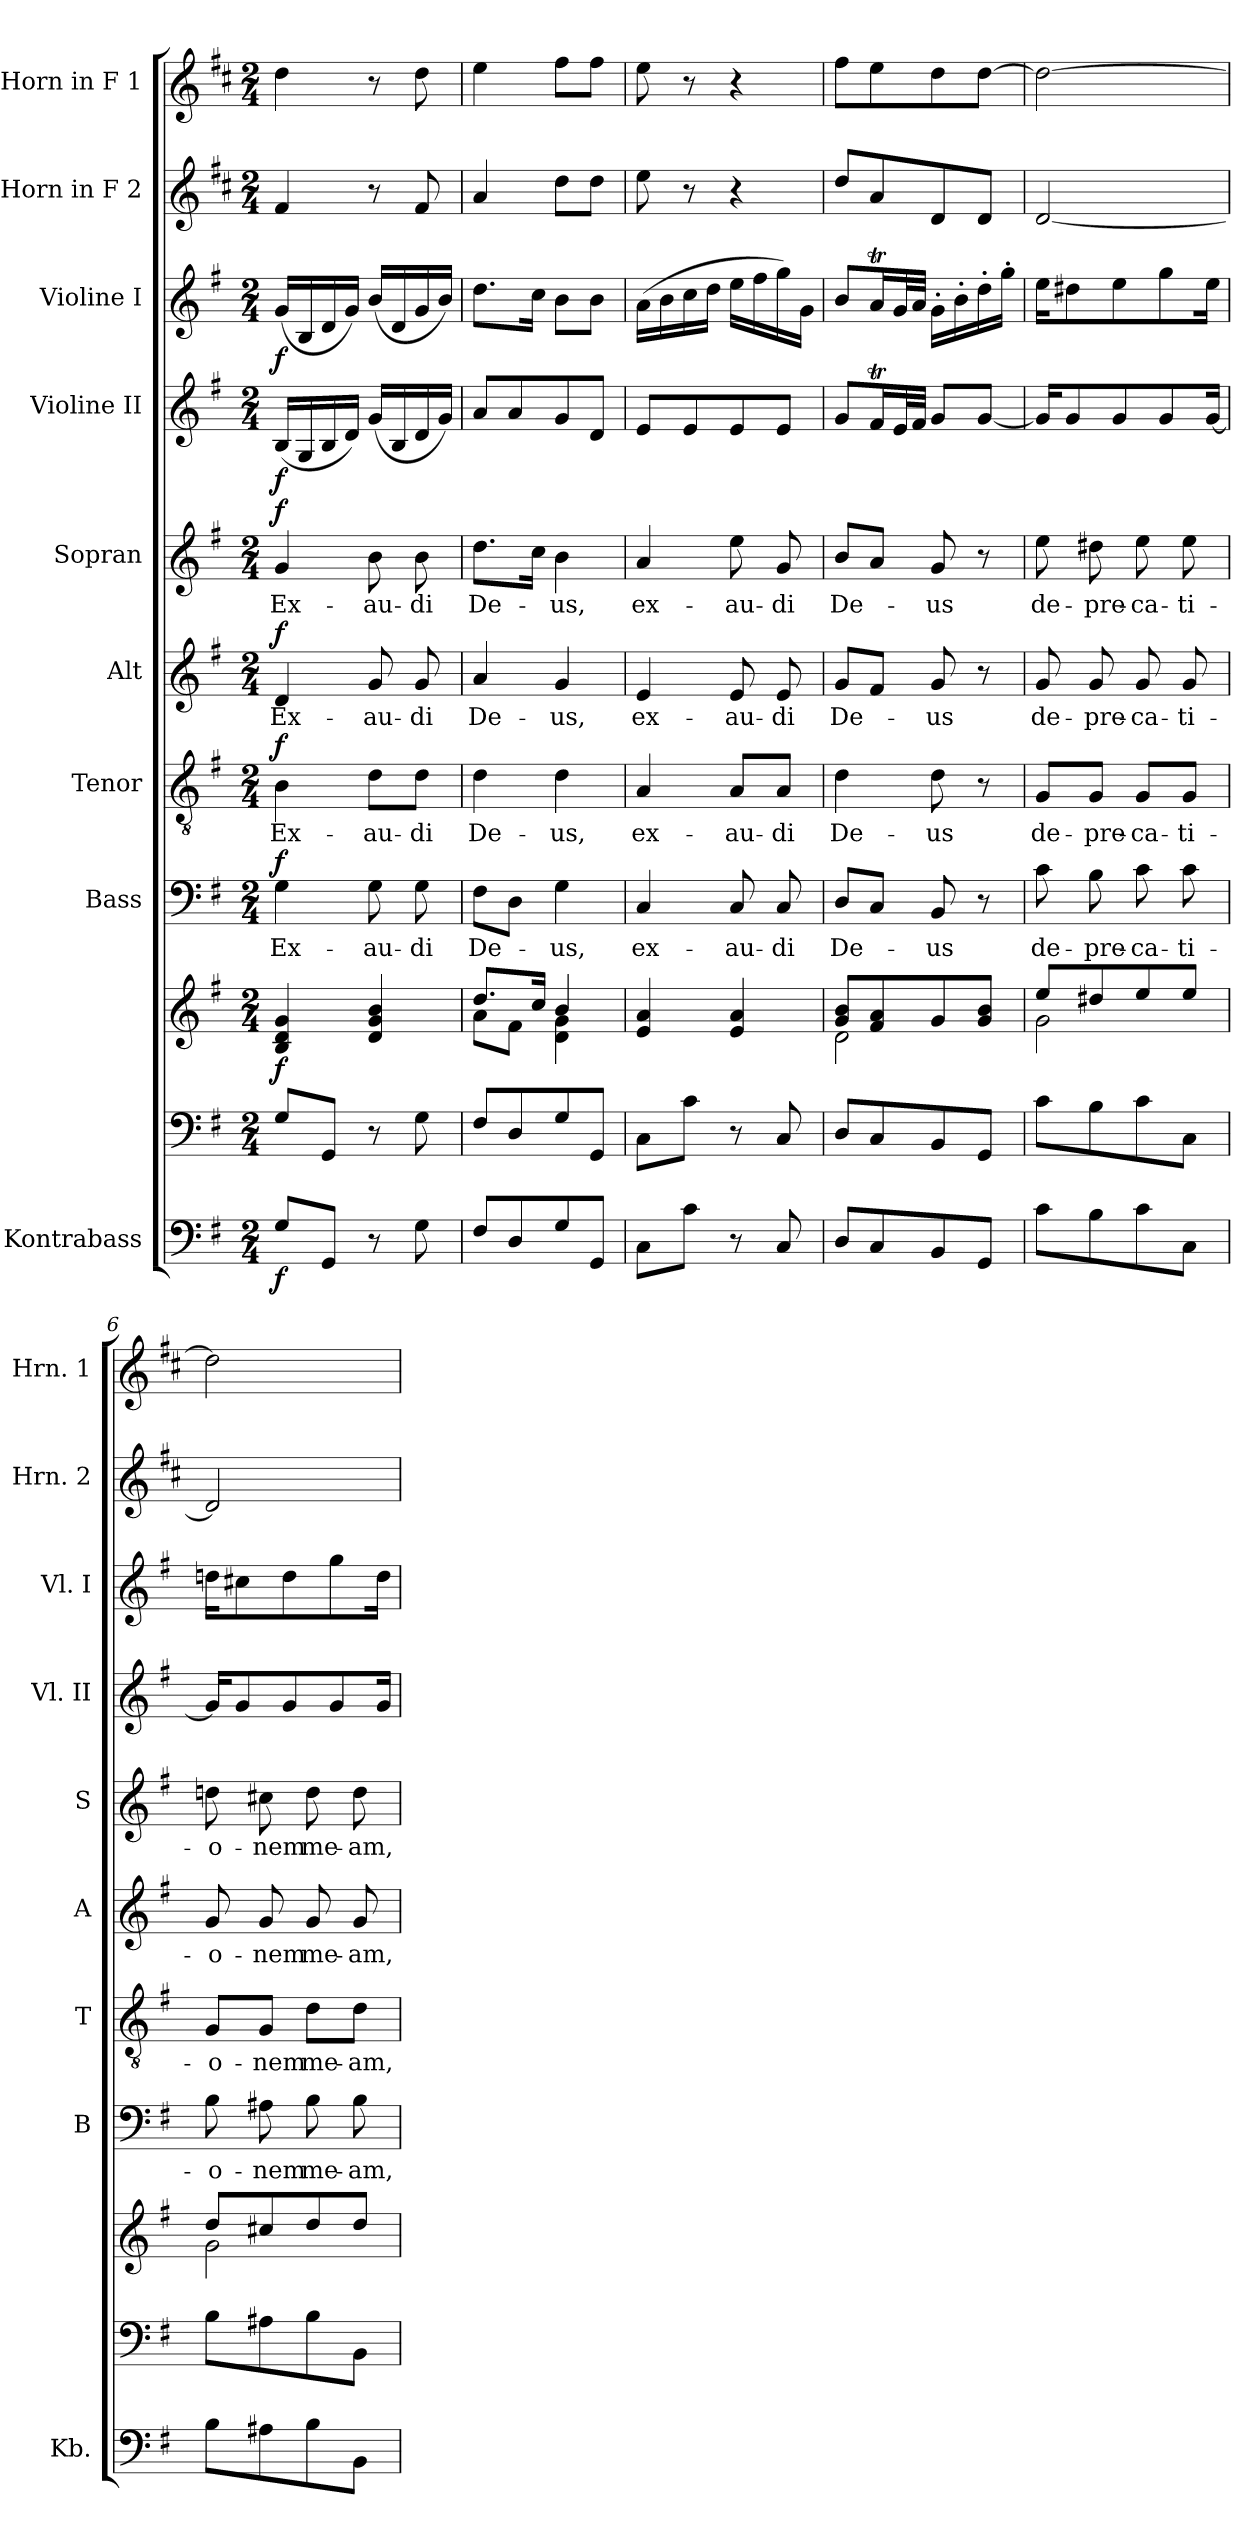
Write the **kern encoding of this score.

**kern	**dynam	**kern	**kern	**dynam	**kern	**text	**dynam	**kern	**text	**dynam	**kern	**text	**dynam	**kern	**text	**dynam	**kern	**dynam	**kern	**dynam	**kern	**kern
*part10	*part10	*part9	*part9	*part9	*part8	*part8	*part8	*part7	*part7	*part7	*part6	*part6	*part6	*part5	*part5	*part5	*part4	*part4	*part3	*part3	*part2	*part1
*staff11	*staff11	*staff10	*staff9	*staff9/10	*staff8	*staff8	*staff8	*staff7	*staff7	*staff7	*staff6	*staff6	*staff6	*staff5	*staff5	*staff5	*staff4	*staff4	*staff3	*staff3	*staff2	*staff1
*I"Kontrabass	*	*	*	*	*I"Bass	*	*	*I"Tenor	*	*	*I"Alt	*	*	*I"Sopran	*	*	*I"Violine II	*	*I"Violine I	*	*I"Horn in F 2	*I"Horn in F 1
*I'Kb.	*	*	*	*	*I'B	*	*	*I'T	*	*	*I'A	*	*	*I'S	*	*	*I'Vl. II	*	*I'Vl. I	*	*I'Hrn. 2	*I'Hrn. 1
*clefF4	*	*clefF4	*clefG2	*	*clefF4	*	*	*clefGv2	*	*	*clefG2	*	*	*clefG2	*	*	*clefG2	*	*clefG2	*	*clefG2	*clefG2
*ITrd7c12	*	*	*	*	*	*	*	*	*	*	*	*	*	*	*	*	*	*	*	*	*ITrd4c7	*ITrd4c7
*k[f#]	*	*k[f#]	*k[f#]	*	*k[f#]	*	*	*k[f#]	*	*	*k[f#]	*	*	*k[f#]	*	*	*k[f#]	*	*k[f#]	*	*k[f#]	*k[f#]
*G:	*	*G:	*G:	*	*G:	*	*	*G:	*	*	*G:	*	*	*G:	*	*	*G:	*	*G:	*	*G:	*G:
*M2/4	*	*M2/4	*M2/4	*	*M2/4	*	*	*M2/4	*	*	*M2/4	*	*	*M2/4	*	*	*M2/4	*	*M2/4	*	*M2/4	*M2/4
=1	=1	=1	=1	=1	=1	=1	=1	=1	=1	=1	=1	=1	=1	=1	=1	=1	=1	=1	=1	=1	=1	=1
!	!LO:DY:b	!	!	!LO:DY:b	!	!LO:LY:b	!LO:DY:a	!	!LO:LY:b	!LO:DY:a	!	!LO:LY:b	!LO:DY:a	!	!LO:LY:b	!LO:DY:a	!	!LO:DY:b	!	!LO:DY:b	!	!
8GG/L	f	8G/L	4B/ 4d/ 4g/	f	4G\	Ex-	f	4B\	Ex-	f	4d/	Ex-	f	4g/	Ex-	f	(<16B/LL	f	(<16g/LL	f	4B/	4g\
.	.	.	.	.	.	.	.	.	.	.	.	.	.	.	.	.	16G/	.	16B/	.	.	.
8GGG/J	.	8GG/J	.	.	.	.	.	.	.	.	.	.	.	.	.	.	16B/	.	16d/	.	.	.
.	.	.	.	.	.	.	.	.	.	.	.	.	.	.	.	.	16d/JJ)	.	16g/JJ)	.	.	.
!	!	!	!	!	!	!LO:LY:b	!	!	!LO:LY:b	!	!	!LO:LY:b	!	!	!LO:LY:b	!	!	!	!	!	!	!
8r	.	8r	4d/ 4g/ 4b/	.	8G\	-au-	.	8d\L	-au-	.	8g/	-au-	.	8b\	-au-	.	(<16g/LL	.	(<16b/LL	.	8r	8r
.	.	.	.	.	.	.	.	.	.	.	.	.	.	.	.	.	16B/	.	16d/	.	.	.
!	!	!	!	!	!	!LO:LY:b	!	!	!LO:LY:b	!	!	!LO:LY:b	!	!	!LO:LY:b	!	!	!	!	!	!	!
8GG\	.	8G\	.	.	8G\	-di	.	8d\J	-di	.	8g/	-di	.	8b\	-di	.	16d/	.	16g/	.	8B/	8g\
.	.	.	.	.	.	.	.	.	.	.	.	.	.	.	.	.	16g/JJ)	.	16b/JJ)	.	.	.
=2	=2	=2	=2	=2	=2	=2	=2	=2	=2	=2	=2	=2	=2	=2	=2	=2	=2	=2	=2	=2	=2	=2
*	*	*	*^	*	*	*	*	*	*	*	*	*	*	*	*	*	*	*	*	*	*	*
!	!	!	!	!	!	!	!LO:LY:b	!	!	!LO:LY:b	!	!	!LO:LY:b	!	!	!LO:LY:b	!	!	!	!	!	!	!
8FF#/L	.	8F#/L	8.dd/L	8a\L	.	8F#\L	De-	.	4d\	De-	.	4a/	De-	.	8.dd\L	De-	.	8a/L	.	8.dd\L	.	4d/	4a\
8DD/	.	8D/	.	8f#\J	.	8D\J	.	.	.	.	.	.	.	.	.	.	.	8a/	.	.	.	.	.
.	.	.	16cc/Jk	.	.	.	.	.	.	.	.	.	.	.	16cc\Jk	.	.	.	.	16cc\Jk	.	.	.
!	!	!	!	!	!	!	!LO:LY:b	!	!	!LO:LY:b	!	!	!LO:LY:b	!	!	!LO:LY:b	!	!	!	!	!	!	!
8GG/	.	8G/	4b/	4d\ 4g\	.	4G\	-us,	.	4d\	-us,	.	4g/	-us,	.	4b\	-us,	.	8g/	.	8b\L	.	8g\L	8b\L
8GGG/J	.	8GG/J	.	.	.	.	.	.	.	.	.	.	.	.	.	.	.	8d/J	.	8b\J	.	8g\J	8b\J
*	*	*	*v	*v	*	*	*	*	*	*	*	*	*	*	*	*	*	*	*	*	*	*	*
=3	=3	=3	=3	=3	=3	=3	=3	=3	=3	=3	=3	=3	=3	=3	=3	=3	=3	=3	=3	=3	=3	=3
!	!	!	!	!	!	!LO:LY:b	!	!	!LO:LY:b	!	!	!LO:LY:b	!	!	!LO:LY:b	!	!	!	!	!	!	!
8CC\L	.	8C\L	4e/ 4a/	.	4C/	ex-	.	4A/	ex-	.	4e/	ex-	.	4a/	ex-	.	8e/L	.	(>16a\LL	.	8a\	8a\
.	.	.	.	.	.	.	.	.	.	.	.	.	.	.	.	.	.	.	16b\	.	.	.
8C\J	.	8c\J	.	.	.	.	.	.	.	.	.	.	.	.	.	.	8e/	.	16cc\	.	8r	8r
.	.	.	.	.	.	.	.	.	.	.	.	.	.	.	.	.	.	.	16dd\JJ	.	.	.
!	!	!	!	!	!	!LO:LY:b	!	!	!LO:LY:b	!	!	!LO:LY:b	!	!	!LO:LY:b	!	!	!	!	!	!	!
8r	.	8r	4e/ 4a/	.	8C/	-au-	.	8A/L	-au-	.	8e/	-au-	.	8ee\	-au-	.	8e/	.	16ee\LL	.	4r	4r
.	.	.	.	.	.	.	.	.	.	.	.	.	.	.	.	.	.	.	16ff#\	.	.	.
!	!	!	!	!	!	!LO:LY:b	!	!	!LO:LY:b	!	!	!LO:LY:b	!	!	!LO:LY:b	!	!	!	!	!	!	!
8CC/	.	8C/	.	.	8C/	-di	.	8A/J	-di	.	8e/	-di	.	8g/	-di	.	8e/J	.	16gg\)	.	.	.
.	.	.	.	.	.	.	.	.	.	.	.	.	.	.	.	.	.	.	16g\JJ	.	.	.
=4	=4	=4	=4	=4	=4	=4	=4	=4	=4	=4	=4	=4	=4	=4	=4	=4	=4	=4	=4	=4	=4	=4
*	*	*	*^	*	*	*	*	*	*	*	*	*	*	*	*	*	*	*	*	*	*	*
!	!	!	!	!	!	!	!LO:LY:b	!	!	!LO:LY:b	!	!	!LO:LY:b	!	!	!LO:LY:b	!	!	!	!	!	!	!
8DD/L	.	8D/L	8g/ 8b/L	2d\	.	8D/L	De-	.	4d\	De-	.	8g/L	De-	.	8b/L	De-	.	8g/L	.	8b/L	.	8g/L	8b\L
8CC/	.	8C/	8f#/ 8a/	.	.	8C/J	.	.	.	.	.	8f#/J	.	.	8a/J	.	.	16f#t/L	.	16aT/L	.	8d/	8a\
.	.	.	.	.	.	.	.	.	.	.	.	.	.	.	.	.	.	32e/L	.	32g/L	.	.	.
.	.	.	.	.	.	.	.	.	.	.	.	.	.	.	.	.	.	32f#/JJJ	.	32a/JJJ	.	.	.
!	!	!	!	!	!	!	!LO:LY:b	!	!	!LO:LY:b	!	!	!LO:LY:b	!	!	!LO:LY:b	!	!	!	!	!	!	!
8BBB/	.	8BB/	8g/	.	.	8BB/	-us	.	8d\	-us	.	8g/	-us	.	8g/	-us	.	8g/L	.	16g'>\LL	.	8G/	8g\
.	.	.	.	.	.	.	.	.	.	.	.	.	.	.	.	.	.	.	.	16b'>\	.	.	.
8GGG/J	.	8GG/J	8g/ 8b/J	.	.	8r	.	.	8r	.	.	8r	.	.	8r	.	.	[8g/J	.	16dd'>\	.	8G/J	[8g\J
.	.	.	.	.	.	.	.	.	.	.	.	.	.	.	.	.	.	.	.	16gg'>\JJ	.	.	.
=5	=5	=5	=5	=5	=5	=5	=5	=5	=5	=5	=5	=5	=5	=5	=5	=5	=5	=5	=5	=5	=5	=5	=5
!	!	!	!	!	!	!	!LO:LY:b	!	!	!LO:LY:b	!	!	!LO:LY:b	!	!	!LO:LY:b	!	!	!	!	!	!	!
8C\L	.	8c\L	8ee/L	2g\	.	8c\	de-	.	8G/L	de-	.	8g/	de-	.	8ee\	de-	.	16g/KL]	.	16ee\KL	.	[2G/	2g\_
.	.	.	.	.	.	.	.	.	.	.	.	.	.	.	.	.	.	8g/	.	8dd#X\	.	.	.
!	!	!	!	!	!	!	!LO:LY:b	!	!	!LO:LY:b	!	!	!LO:LY:b	!	!	!LO:LY:b	!	!	!	!	!	!	!
8BB\	.	8B\	8dd#X/	.	.	8B\	-pre-	.	8G/J	-pre-	.	8g/	-pre-	.	8dd#X\	-pre-	.	.	.	.	.	.	.
.	.	.	.	.	.	.	.	.	.	.	.	.	.	.	.	.	.	8g/	.	8ee\	.	.	.
!	!	!	!	!	!	!	!LO:LY:b	!	!	!LO:LY:b	!	!	!LO:LY:b	!	!	!LO:LY:b	!	!	!	!	!	!	!
8C\	.	8c\	8ee/	.	.	8c\	-ca-	.	8G/L	-ca-	.	8g/	-ca-	.	8ee\	-ca-	.	.	.	.	.	.	.
.	.	.	.	.	.	.	.	.	.	.	.	.	.	.	.	.	.	8g/	.	8gg\	.	.	.
!	!	!	!	!	!	!	!LO:LY:b	!	!	!LO:LY:b	!	!	!LO:LY:b	!	!	!LO:LY:b	!	!	!	!	!	!	!
8CC\J	.	8C\J	8ee/J	.	.	8c\	-ti-	.	8G/J	-ti-	.	8g/	-ti-	.	8ee\	-ti-	.	.	.	.	.	.	.
.	.	.	.	.	.	.	.	.	.	.	.	.	.	.	.	.	.	[16g/Jk	.	16ee\Jk	.	.	.
!!LO:PB:g=z
=6	=6	=6	=6	=6	=6	=6	=6	=6	=6	=6	=6	=6	=6	=6	=6	=6	=6	=6	=6	=6	=6	=6	=6
!	!	!	!	!	!	!	!LO:LY:b	!	!	!LO:LY:b	!	!	!LO:LY:b	!	!	!LO:LY:b	!	!	!	!	!	!	!
8BB\L	.	8B\L	8dd/L	2g\	.	8B\	-o-	.	8G/L	-o-	.	8g/	-o-	.	8ddn\	-o-	.	16g/KL]	.	16ddn\KL	.	2G/]	2g\]
.	.	.	.	.	.	.	.	.	.	.	.	.	.	.	.	.	.	8g/	.	8cc#X\	.	.	.
!	!	!	!	!	!	!	!LO:LY:b	!	!	!LO:LY:b	!	!	!LO:LY:b	!	!	!LO:LY:b	!	!	!	!	!	!	!
8AA#X\	.	8A#X\	8cc#X/	.	.	8A#X\	-nem	.	8G/J	-nem	.	8g/	-nem	.	8cc#X\	-nem	.	.	.	.	.	.	.
.	.	.	.	.	.	.	.	.	.	.	.	.	.	.	.	.	.	8g/	.	8dd\	.	.	.
!	!	!	!	!	!	!	!LO:LY:b	!	!	!LO:LY:b	!	!	!LO:LY:b	!	!	!LO:LY:b	!	!	!	!	!	!	!
8BB\	.	8B\	8dd/	.	.	8B\	me-	.	8d\L	me-	.	8g/	me-	.	8dd\	me-	.	.	.	.	.	.	.
.	.	.	.	.	.	.	.	.	.	.	.	.	.	.	.	.	.	8g/	.	8gg\	.	.	.
!	!	!	!	!	!	!	!LO:LY:b	!	!	!LO:LY:b	!	!	!LO:LY:b	!	!	!LO:LY:b	!	!	!	!	!	!	!
8BBB\J	.	8BB\J	8dd/J	.	.	8B\	-am,	.	8d\J	-am,	.	8g/	-am,	.	8dd\	-am,	.	.	.	.	.	.	.
.	.	.	.	.	.	.	.	.	.	.	.	.	.	.	.	.	.	16g/Jk	.	16dd\Jk	.	.	.
*	*	*	*v	*v	*	*	*	*	*	*	*	*	*	*	*	*	*	*	*	*	*	*	*
=	=	=	=	=	=	=	=	=	=	=	=	=	=	=	=	=	=	=	=	=	=	=
*-	*-	*-	*-	*-	*-	*-	*-	*-	*-	*-	*-	*-	*-	*-	*-	*-	*-	*-	*-	*-	*-	*-
